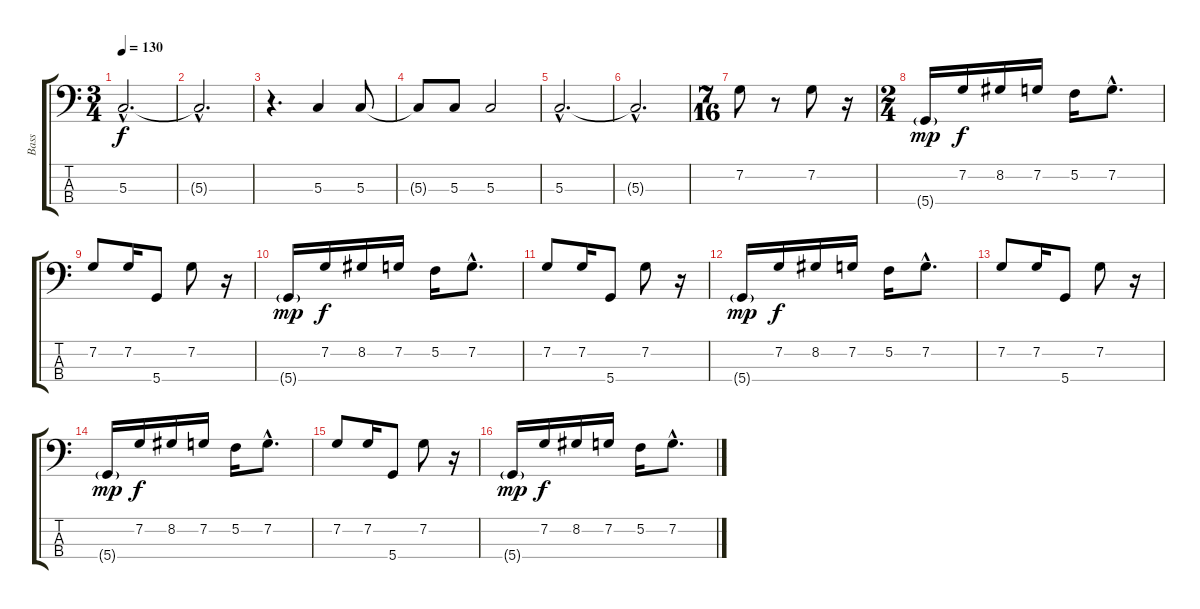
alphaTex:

\track ("Bass" "Bass") {instrument electricbassfinger}
\staff {score tabs}
\tuning (F2 C2 G1 D1) {hide}
\ts (3 4)
\tempo 130
\clef f4
\ks c
5.3{hac t}.2{d dy f} |
5.3{hac t}.2{d volume 6} |
r.4{d} 5.3.4{volume 15} 5.3.8 |
5.3{t}.8 5.3.8 5.3.2 |
5.3{hac}.2{d} |
5.3{hac t}.2{d} |
\ts (7 16)
7.2.8 r.8 7.2.8 r.16 |
\ts (2 4)
5.4{g}.16{dy mp} 7.2.16{dy f} 8.2.16 7.2.16 5.2.16 7.2{hac}.8{d} |
7.2.8 7.2.16 5.4.8 7.2.8 r.16 |
5.4{g}.16{dy mp} 7.2.16{dy f} 8.2.16 7.2.16 5.2.16 7.2{hac}.8{d} |
7.2.8 7.2.16 5.4.8 7.2.8 r.16 |
5.4{g}.16{dy mp} 7.2.16{dy f} 8.2.16 7.2.16 5.2.16 7.2{hac}.8{d} |
7.2.8 7.2.16 5.4.8 7.2.8 r.16 |
5.4{g}.16{dy mp} 7.2.16{dy f} 8.2.16 7.2.16 5.2.16 7.2{hac}.8{d} |
7.2.8 7.2.16 5.4.8 7.2.8 r.16 |
5.4{g}.16{dy mp} 7.2.16{dy f} 8.2.16 7.2.16 5.2.16 7.2{hac}.8{d}
